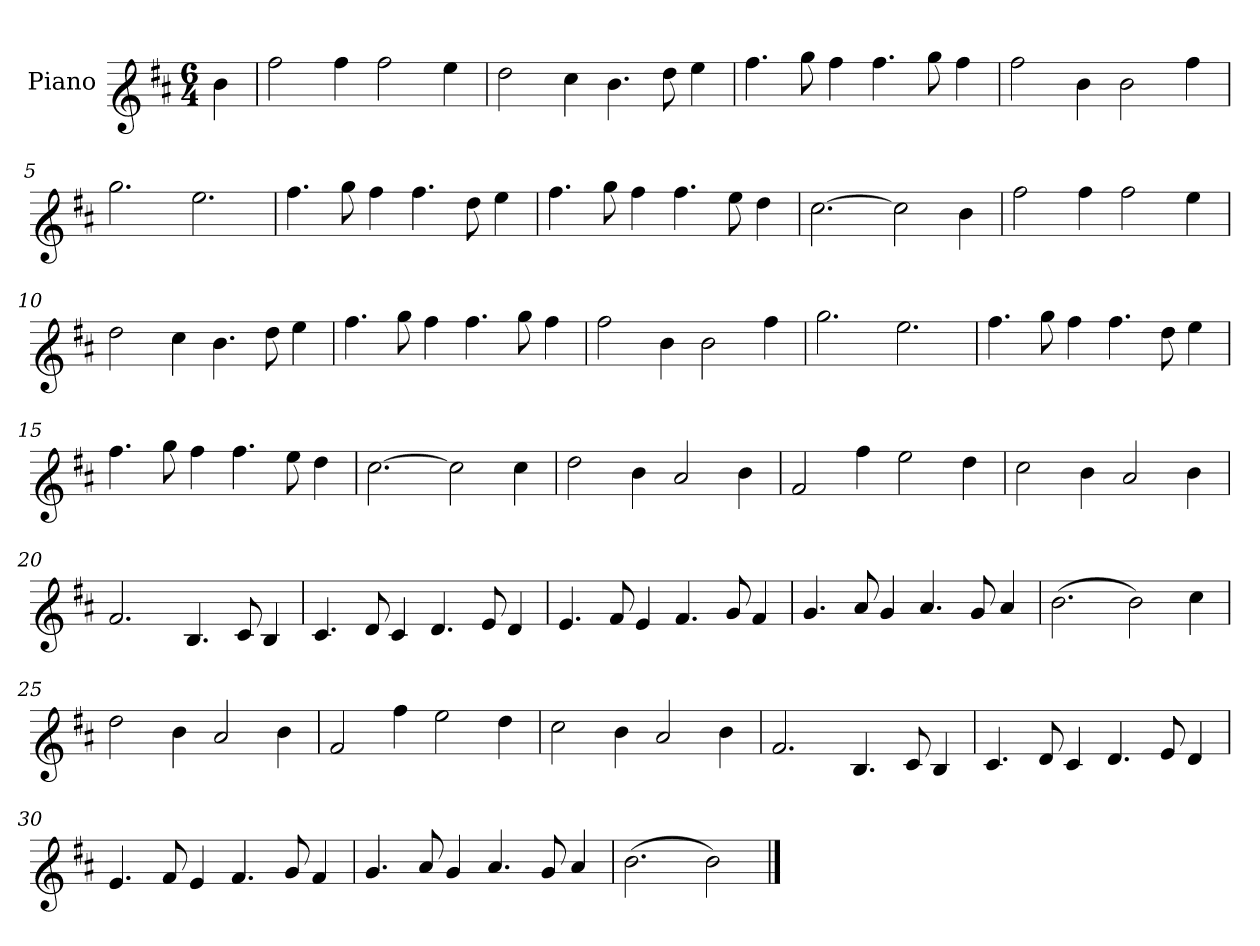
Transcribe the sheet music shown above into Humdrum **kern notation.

**kern
*part1
*staff1
*I"Piano
*I'Pno.
*clefG1
*k[f#c#]
*M6/4
=
4dd\
=1
2aa\
4aa\
2aa\
4gg\
=2
2ff#\
4ee\
4.dd\
8ff#\
4gg\
=3
4.aa\
8bb\
4aa\
4.aa\
8bb\
4aa\
=4
2aa\
4dd\
2dd\
4aa\
=5
2.bb\
2.gg\
=6
4.aa\
8bb\
4aa\
4.aa\
8ff#\
4gg\
=7
4.aa\
8bb\
4aa\
4.aa\
8gg\
4ff#\
=8
[2.ee\
2ee\]
4dd\
=9
2aa\
4aa\
2aa\
4gg\
=10
2ff#\
4ee\
4.dd\
8ff#\
4gg\
=11
4.aa\
8bb\
4aa\
4.aa\
8bb\
4aa\
=12
2aa\
4dd\
2dd\
4aa\
=13
2.bb\
2.gg\
=14
4.aa\
8bb\
4aa\
4.aa\
8ff#\
4gg\
=15
4.aa\
8bb\
4aa\
4.aa\
8gg\
4ff#\
=16
[2.ee\
2ee\]
4ee\
=17
2ff#\
4dd\
2cc#/
4dd\
=18
2a/
4aa\
2gg\
4ff#\
=19
2ee\
4dd\
2cc#/
4dd\
=20
2.a/
4.d/
8e/
4d/
=21
4.e/
8f#/
4e/
4.f#/
8g/
4f#/
=22
4.g/
8a/
4g/
4.a/
8b/
4a/
=23
4.b/
8cc#/
4b/
4.cc#/
8b/
4cc#/
=24
(>2.dd\
2dd\)
4ee\
=25
2ff#\
4dd\
2cc#/
4dd\
=26
2a/
4aa\
2gg\
4ff#\
=27
2ee\
4dd\
2cc#/
4dd\
=28
2.a/
4.d/
8e/
4d/
=29
4.e/
8f#/
4e/
4.f#/
8g/
4f#/
=30
4.g/
8a/
4g/
4.a/
8b/
4a/
=31
4.b/
8cc#/
4b/
4.cc#/
8b/
4cc#/
=32
(>2.dd\
2dd\)
==
*-
